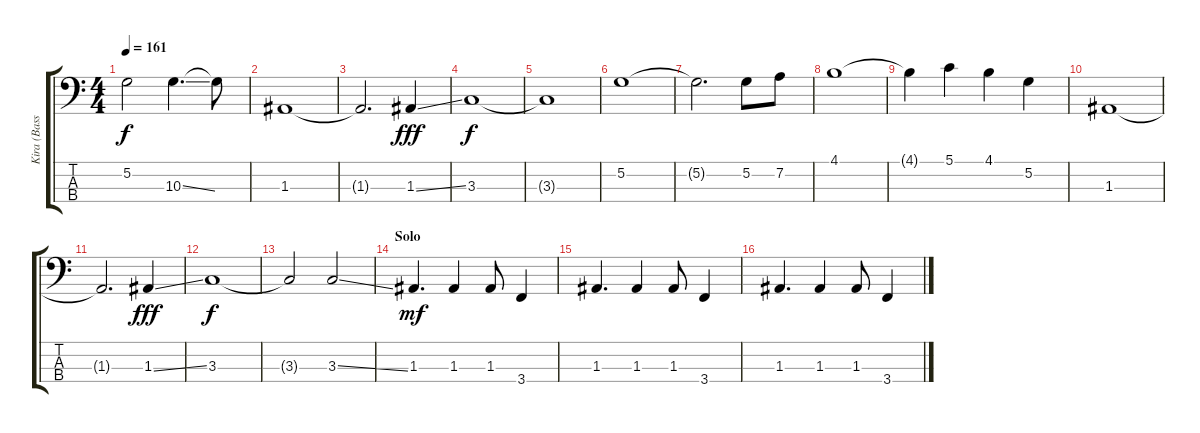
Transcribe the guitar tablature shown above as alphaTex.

\track ("Kira (Bass)" "Kira (Bass") {instrument electricbassfinger}
\staff {score tabs}
\tuning (G2 D2 A1 D1) {hide}
\ts (4 4)
\tempo 161
\clef f4
\ks c
5.2{t}.2{dy f} 10.3{ss}.4{d} 10.3{t}.8 |
1.3.1 |
1.3{t}.2{d} 1.3{ss}.4{dy fff} |
3.3.1{dy f} |
3.3{t}.1 |
5.2.1 |
5.2{t}.2{d} 5.2.8 7.2.8 |
4.1.1 |
4.1{t}.4 5.1.4 4.1.4 5.2.4 |
1.3.1 |
1.3{t}.2{d} 1.3{ss}.4{dy fff} |
3.3.1{dy f} |
3.3{t}.2 3.3{ss}.2 |
\section ("" "Solo")
1.3.4{d dy mf} 1.3.4 1.3.8 3.4.4 |
1.3.4{d} 1.3.4 1.3.8 3.4.4 |
1.3.4{d} 1.3.4 1.3.8 3.4.4
